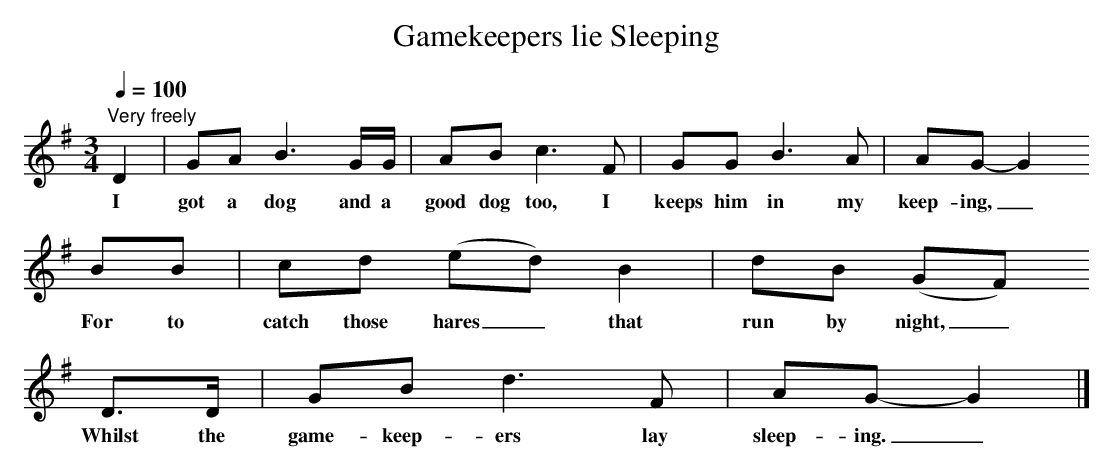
X:1
T:Gamekeepers lie Sleeping
L:1/8
Q:1/4=100
M:3/4
K:G
"Very freely"
D2|GA B3 G/G/|AB c3 F|GG B3 A|AG-G2
w:I got a dog and a good dog too, I keeps him in my keep-ing,_
BB|cd (ed) B2|dB (GF)
w:For to catch those hares_ that run by night,_
D3/2D/|GB d3 F|AG-G2|]
w:Whilst the game-keep-ers lay sleep-ing._
